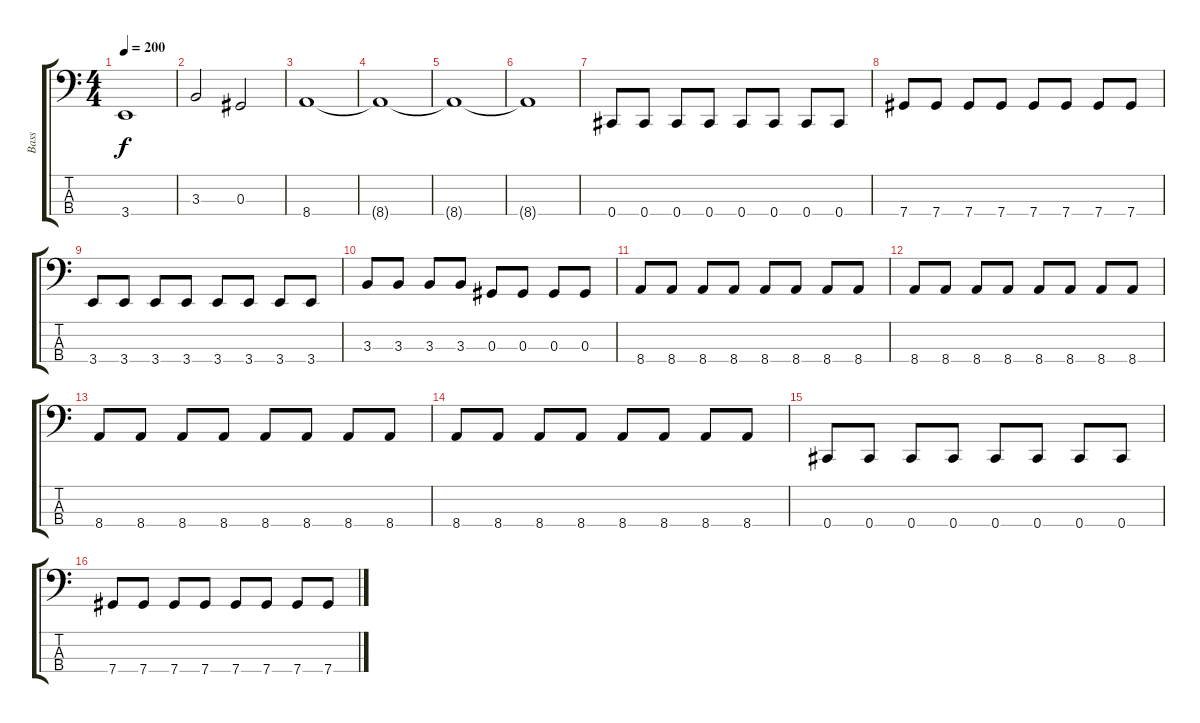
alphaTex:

\track ("Bass" "Bass") {instrument electricbasspick}
\staff {score tabs}
\tuning (Gb2 Db2 Ab1 Db1) {hide}
\ts (4 4)
\tempo 200
\clef f4
\ks c
3.4.1{dy f} |
3.3.2 0.3.2 |
8.4.1 |
8.4{t}.1 |
8.4{t}.1 |
8.4{t}.1 |
0.4.8 0.4.8 0.4.8 0.4.8 0.4.8 0.4.8 0.4.8 0.4.8 |
7.4.8 7.4.8 7.4.8 7.4.8 7.4.8 7.4.8 7.4.8 7.4.8 |
3.4.8 3.4.8 3.4.8 3.4.8 3.4.8 3.4.8 3.4.8 3.4.8 |
3.3.8 3.3.8 3.3.8 3.3.8 0.3.8 0.3.8 0.3.8 0.3.8 |
8.4.8 8.4.8 8.4.8 8.4.8 8.4.8 8.4.8 8.4.8 8.4.8 |
8.4.8 8.4.8 8.4.8 8.4.8 8.4.8 8.4.8 8.4.8 8.4.8 |
8.4.8 8.4.8 8.4.8 8.4.8 8.4.8 8.4.8 8.4.8 8.4.8 |
8.4.8 8.4.8 8.4.8 8.4.8 8.4.8 8.4.8 8.4.8 8.4.8 |
0.4.8 0.4.8 0.4.8 0.4.8 0.4.8 0.4.8 0.4.8 0.4.8 |
7.4.8 7.4.8 7.4.8 7.4.8 7.4.8 7.4.8 7.4.8 7.4.8
